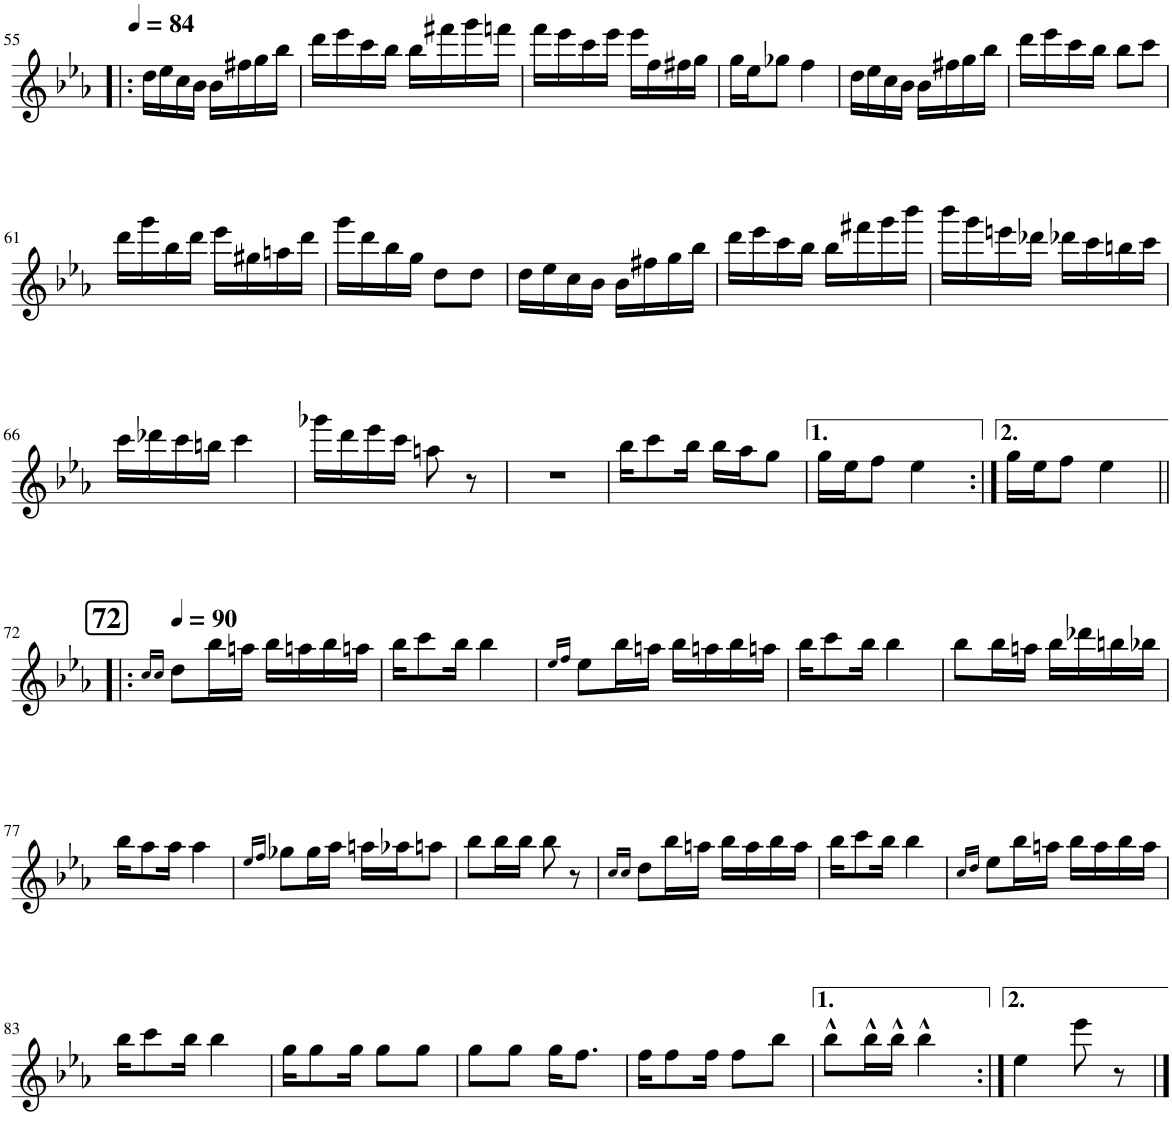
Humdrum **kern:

**kern
*part1
*staff1
*I"Piano
*I'Pno.
!!LO:PB:g=z
*clefG2
*k[b-e-a-]
*M2/4
*MM84
=55!|:
16dd\LL
16ee-\
16cc\
16b-\JJ
16b-\LL
16ff#X\
16gg\
16bb-\JJ
=56
16ddd\LL
16eee-\
16ccc\
16bb-\JJ
16bb-\LL
16fff#X\
16ggg\
16fffn\JJ
=57
16fff\LL
16eee-\
16ccc\
16eee-\JJ
16eee-\LL
16ff\
16ff#X\
16gg\JJ
=58
16gg\LL
16ee-\J
8gg-X\J
4ff\
=59
16dd\LL
16ee-\
16cc\
16b-\JJ
16b-\LL
16ff#X\
16gg\
16bb-\JJ
=60
16ddd\LL
16eee-\
16ccc\
16bb-\JJ
8bb-\L
8ccc\J
!!LO:LB:g=z
=61
16ddd\LL
16ggg\
16bb-\
16ddd\JJ
16eee-\LL
16gg#X\
16aan\
16ddd\JJ
=62
16ggg\LL
16ddd\
16bb-\
16gg\JJ
8dd\L
8dd\J
=63
16dd\LL
16ee-\
16cc\
16b-\JJ
16b-\LL
16ff#X\
16gg\
16bb-\JJ
=64
16ddd\LL
16eee-\
16ccc\
16bb-\JJ
16bb-\LL
16fff#X\
16ggg\
16bbb-\JJ
=65
16bbb-\LL
16ggg\
16eeen\
16ddd-X\JJ
16ddd-X\LL
16ccc\
16bbn\
16ccc\JJ
!!LO:LB:g=z
=66
16ccc\LL
16ddd-X\
16ccc\
16bbn\JJ
4ccc\
=67
16ggg-X\LL
16ddd\
16eee-\
16ccc\JJ
8aan\
8r
=68
2r
=69
16bb-\KL
8ccc\
16bb-\Jk
16bb-\LL
16aa-\J
8gg\J
=70
16gg\LL
16ee-\J
8ff\J
4ee-\
=71:|!
16gg\LL
16ee-\J
8ff\J
4ee-\
!!LO:LB:g=z
=72!|:
!!LO:REH:place=s1:a:B:cj:fs=14:t=72
*MM90
16qcc/LL
16qcc/JJ
8dd\L
16bb-\L
16aan\JJ
16bb-\LL
16aan\
16bb-\
16aan\JJ
=73
16bb-\KL
8ccc\
16bb-\Jk
4bb-\
=74
16qee-/LL
16qff/JJ
8ee-\L
16bb-\L
16aan\JJ
16bb-\LL
16aan\
16bb-\
16aan\JJ
=75
16bb-\KL
8ccc\
16bb-\Jk
4bb-\
=76
8bb-\L
16bb-\L
16aan\JJ
16bb-\LL
16ddd-X\
16bbn\
16bb-X\JJ
!!LO:LB:g=z
=77
16bb-\KL
8aa-\
16aa-\Jk
4aa-\
=78
16qee-/LL
16qff/JJ
8gg-X\L
16gg-\L
16aa-\JJ
16aan\LL
16aa-X\J
8aan\J
=79
8bb-\L
16bb-\L
16bb-\JJ
8bb-\
8r
=80
16qcc/LL
16qcc/JJ
8dd\L
16bb-\L
16aan\JJ
16bb-\LL
16aa\
16bb-\
16aa\JJ
=81
16bb-\KL
8ccc\
16bb-\Jk
4bb-\
=82
16qcc/LL
16qdd/JJ
8ee-\L
16bb-\L
16aan\JJ
16bb-\LL
16aa\
16bb-\
16aa\JJ
!!LO:LB:g=z
=83
16bb-\KL
8ccc\
16bb-\Jk
4bb-\
=84
16gg\KL
8gg\
16gg\Jk
8gg\L
8gg\J
=85
8gg\L
8gg\J
16gg\KL
8.ff\J
=86
16ff\KL
8ff\
16ff\Jk
8ff\L
8bb-\J
=87
8bb-^^\L
16bb-^^\L
16bb-^^\JJ
4bb-^^\
=88:|!
4ee-\
8eee-\
8r
==
*-
